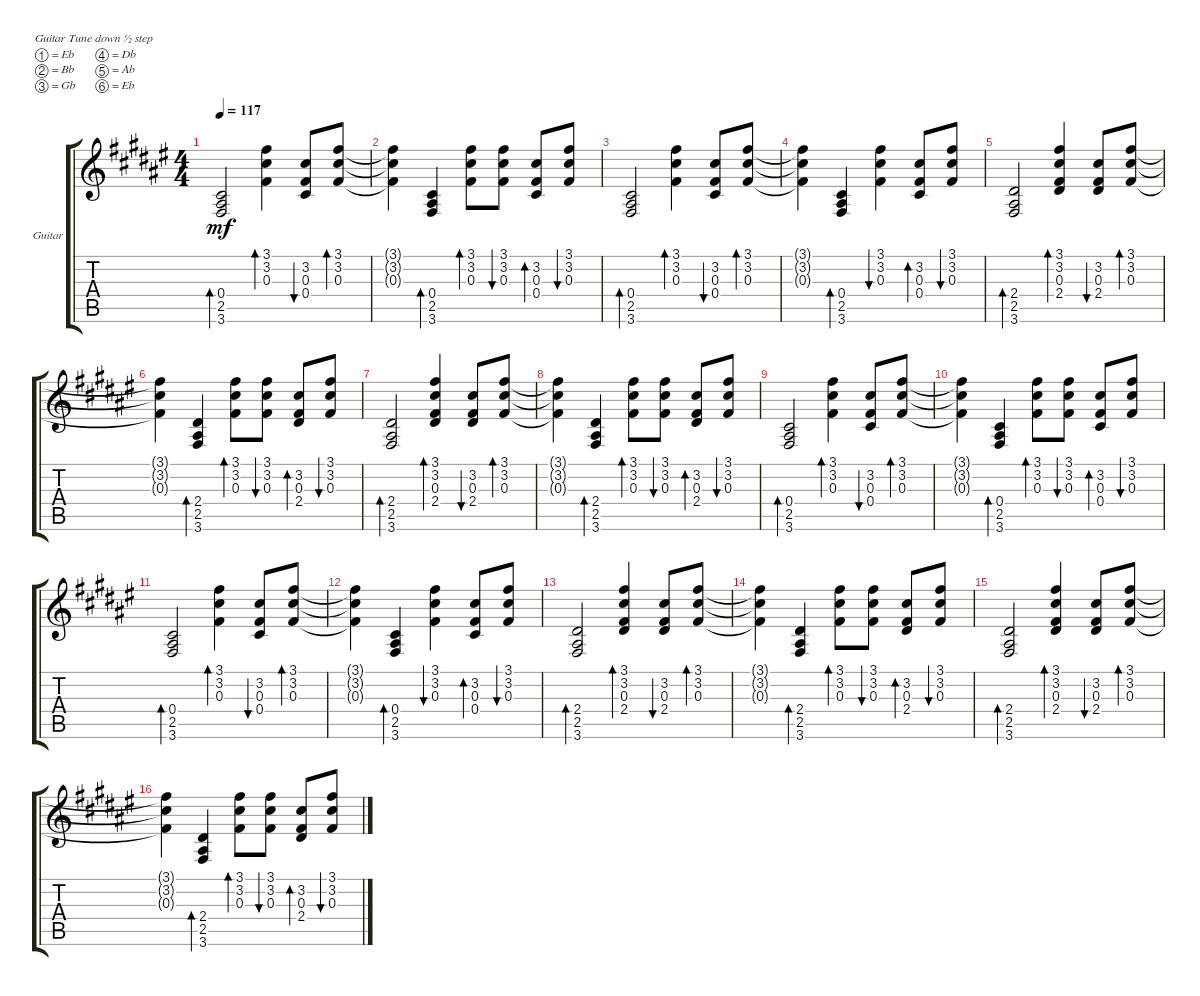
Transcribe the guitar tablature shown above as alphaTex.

\defaultSystemsLayout 4
\bracketExtendMode groupsimilarinstruments
\firstSystemTrackNameOrientation horizontal
\otherSystemsTrackNameOrientation horizontal
\track ("Jesse Guitar" "Guitar") {instrument acousticguitarsteel}
\staff {score tabs}
\tuning (Eb4 Bb3 Gb3 Db3 Ab2 Eb2)
\ts (4 4)
\tempo 117
\clef g2
\ks f#
(3.6 2.5 0.4).2{bd 60 dy mf} (0.3 3.2 3.1).4{bd 35} (3.2 0.3 0.4).8{bu 34} (0.3 3.2 3.1).8{bd 33} |
(0.3{t} 3.2{t} 3.1{t}).4 (3.6 2.5 0.4).4{bd 33} (0.3 3.2 3.1).8{bd 33} (0.3 3.2 3.1).8{bu 32} (0.4 0.3 3.2).8{bd 31} (0.3 3.2 3.1).8{bu 30} |
(3.6 2.5 0.4).2{bd 60} (0.3 3.2 3.1).4{bd 35} (3.2 0.3 0.4).8{bu 34} (0.3 3.2 3.1).8{bd 33} |
(0.3{t} 3.2{t} 3.1{t}).4 (3.6 2.5 0.4).4{bd 33} (0.3 3.2 3.1).4{bu 33} (3.2 0.3 0.4).8{bd 32} (3.2 3.1 0.3).8{bu 31} |
(3.6 2.5 2.4).2{bd 30} (0.3 3.2 3.1 2.4).4{bd 35} (3.2 0.3 2.4).8{bu 34} (0.3 3.2 3.1).8{bd 33} |
(0.3{t} 3.2{t} 3.1{t}).4 (3.6 2.5 2.4).4{bd 30} (0.3 3.2 3.1).8{bd 30} (3.1 3.2 0.3).8{bu 30} (2.4 0.3 3.2).8{bd 30} (3.1 3.2 0.3).8{bu 30} |
(3.6 2.5 2.4).2{bd 30} (0.3 3.2 3.1 2.4).4{bd 35} (3.2 0.3 2.4).8{bu 34} (0.3 3.2 3.1).8{bd 33} |
(0.3{t} 3.2{t} 3.1{t}).4 (3.6 2.5 2.4).4{bd 30} (0.3 3.2 3.1).8{bd 30} (3.1 3.2 0.3).8{bu 30} (2.4 0.3 3.2).8{bd 30} (3.1 3.2 0.3).8{bu 30} |
(3.6 2.5 0.4).2{bd 60} (0.3 3.2 3.1).4{bd 35} (3.2 0.3 0.4).8{bu 34} (0.3 3.2 3.1).8{bd 33} |
(0.3{t} 3.2{t} 3.1{t}).4 (3.6 2.5 0.4).4{bd 33} (0.3 3.2 3.1).8{bd 33} (0.3 3.2 3.1).8{bu 32} (0.4 0.3 3.2).8{bd 31} (0.3 3.2 3.1).8{bu 30} |
(3.6 2.5 0.4).2{bd 60} (0.3 3.2 3.1).4{bd 35} (3.2 0.3 0.4).8{bu 34} (0.3 3.2 3.1).8{bd 33} |
(0.3{t} 3.2{t} 3.1{t}).4 (3.6 2.5 0.4).4{bd 33} (0.3 3.2 3.1).4{bu 33} (3.2 0.3 0.4).8{bd 32} (3.2 3.1 0.3).8{bu 31} |
(3.6 2.5 2.4).2{bd 30} (0.3 3.2 3.1 2.4).4{bd 35} (3.2 0.3 2.4).8{bu 34} (0.3 3.2 3.1).8{bd 33} |
(0.3{t} 3.2{t} 3.1{t}).4 (3.6 2.5 2.4).4{bd 30} (0.3 3.2 3.1).8{bd 30} (3.1 3.2 0.3).8{bu 30} (2.4 0.3 3.2).8{bd 30} (3.1 3.2 0.3).8{bu 30} |
(3.6 2.5 2.4).2{bd 30} (0.3 3.2 3.1 2.4).4{bd 35} (3.2 0.3 2.4).8{bu 34} (0.3 3.2 3.1).8{bd 33} |
(0.3{t} 3.2{t} 3.1{t}).4 (3.6 2.5 2.4).4{bd 30} (0.3 3.2 3.1).8{bd 30} (3.1 3.2 0.3).8{bu 30} (2.4 0.3 3.2).8{bd 30} (3.1 3.2 0.3).8{bu 30}
